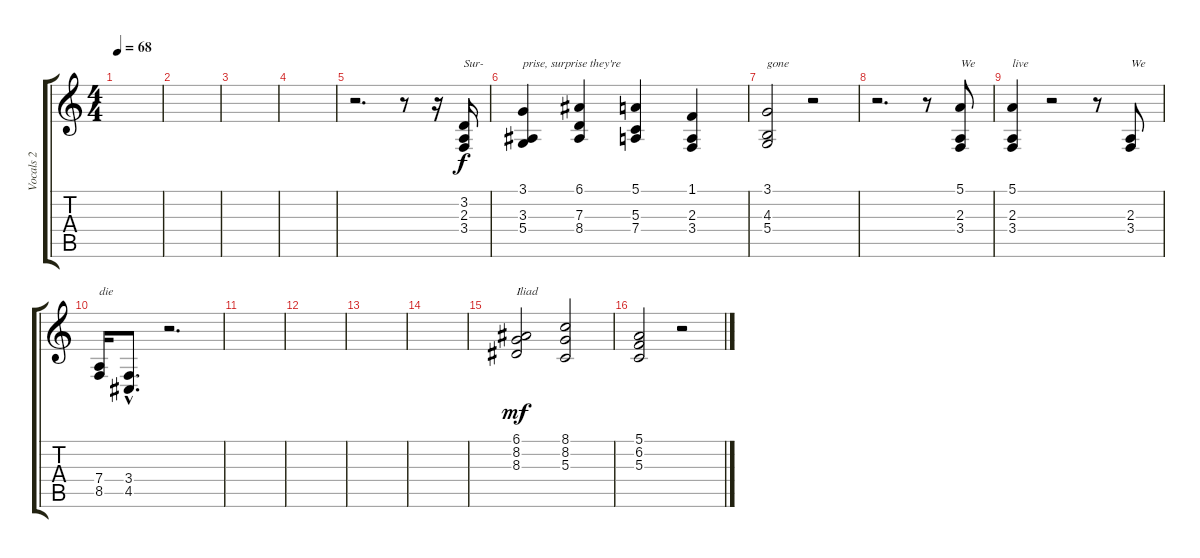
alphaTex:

\track ("Vocals 2" "Vocals 2") {instrument frenchhorn}
\staff {score tabs}
\tuning (E4 B3 G3 D3 A2 E2) {hide}
\ts (4 4)
\tempo 68
\clef g2
\ks c
|
|
|
\section ("" "")
|
r.2{d} r.8 r.16 (3.2 2.3 3.4).16{txt "Sur-"} |
(3.1 3.3 5.4).4{txt "prise, surprise they're"} (6.1 7.3 8.4).4 (5.1 5.3 7.4).4 (1.1 2.3 3.4).4 |
(3.1 4.3 5.4).2{txt "gone"} r.2 |
r.2{d} r.8 (5.1 2.3 3.4).8{txt "We"} |
\section ("" "")
(5.1 2.3 3.4).4{txt "live"} r.2 r.8 (2.3 3.4).8{txt "We "} |
(7.4 8.5).16{txt "die"} (3.4{hac} 4.5{hac}).8{d} r.2{d} |
|
|
|
|
(6.1 8.2 8.3).2{txt "Iliad" dy mf} (8.1 8.2 5.3).2 |
(5.1 6.2 5.3).2 r.2
